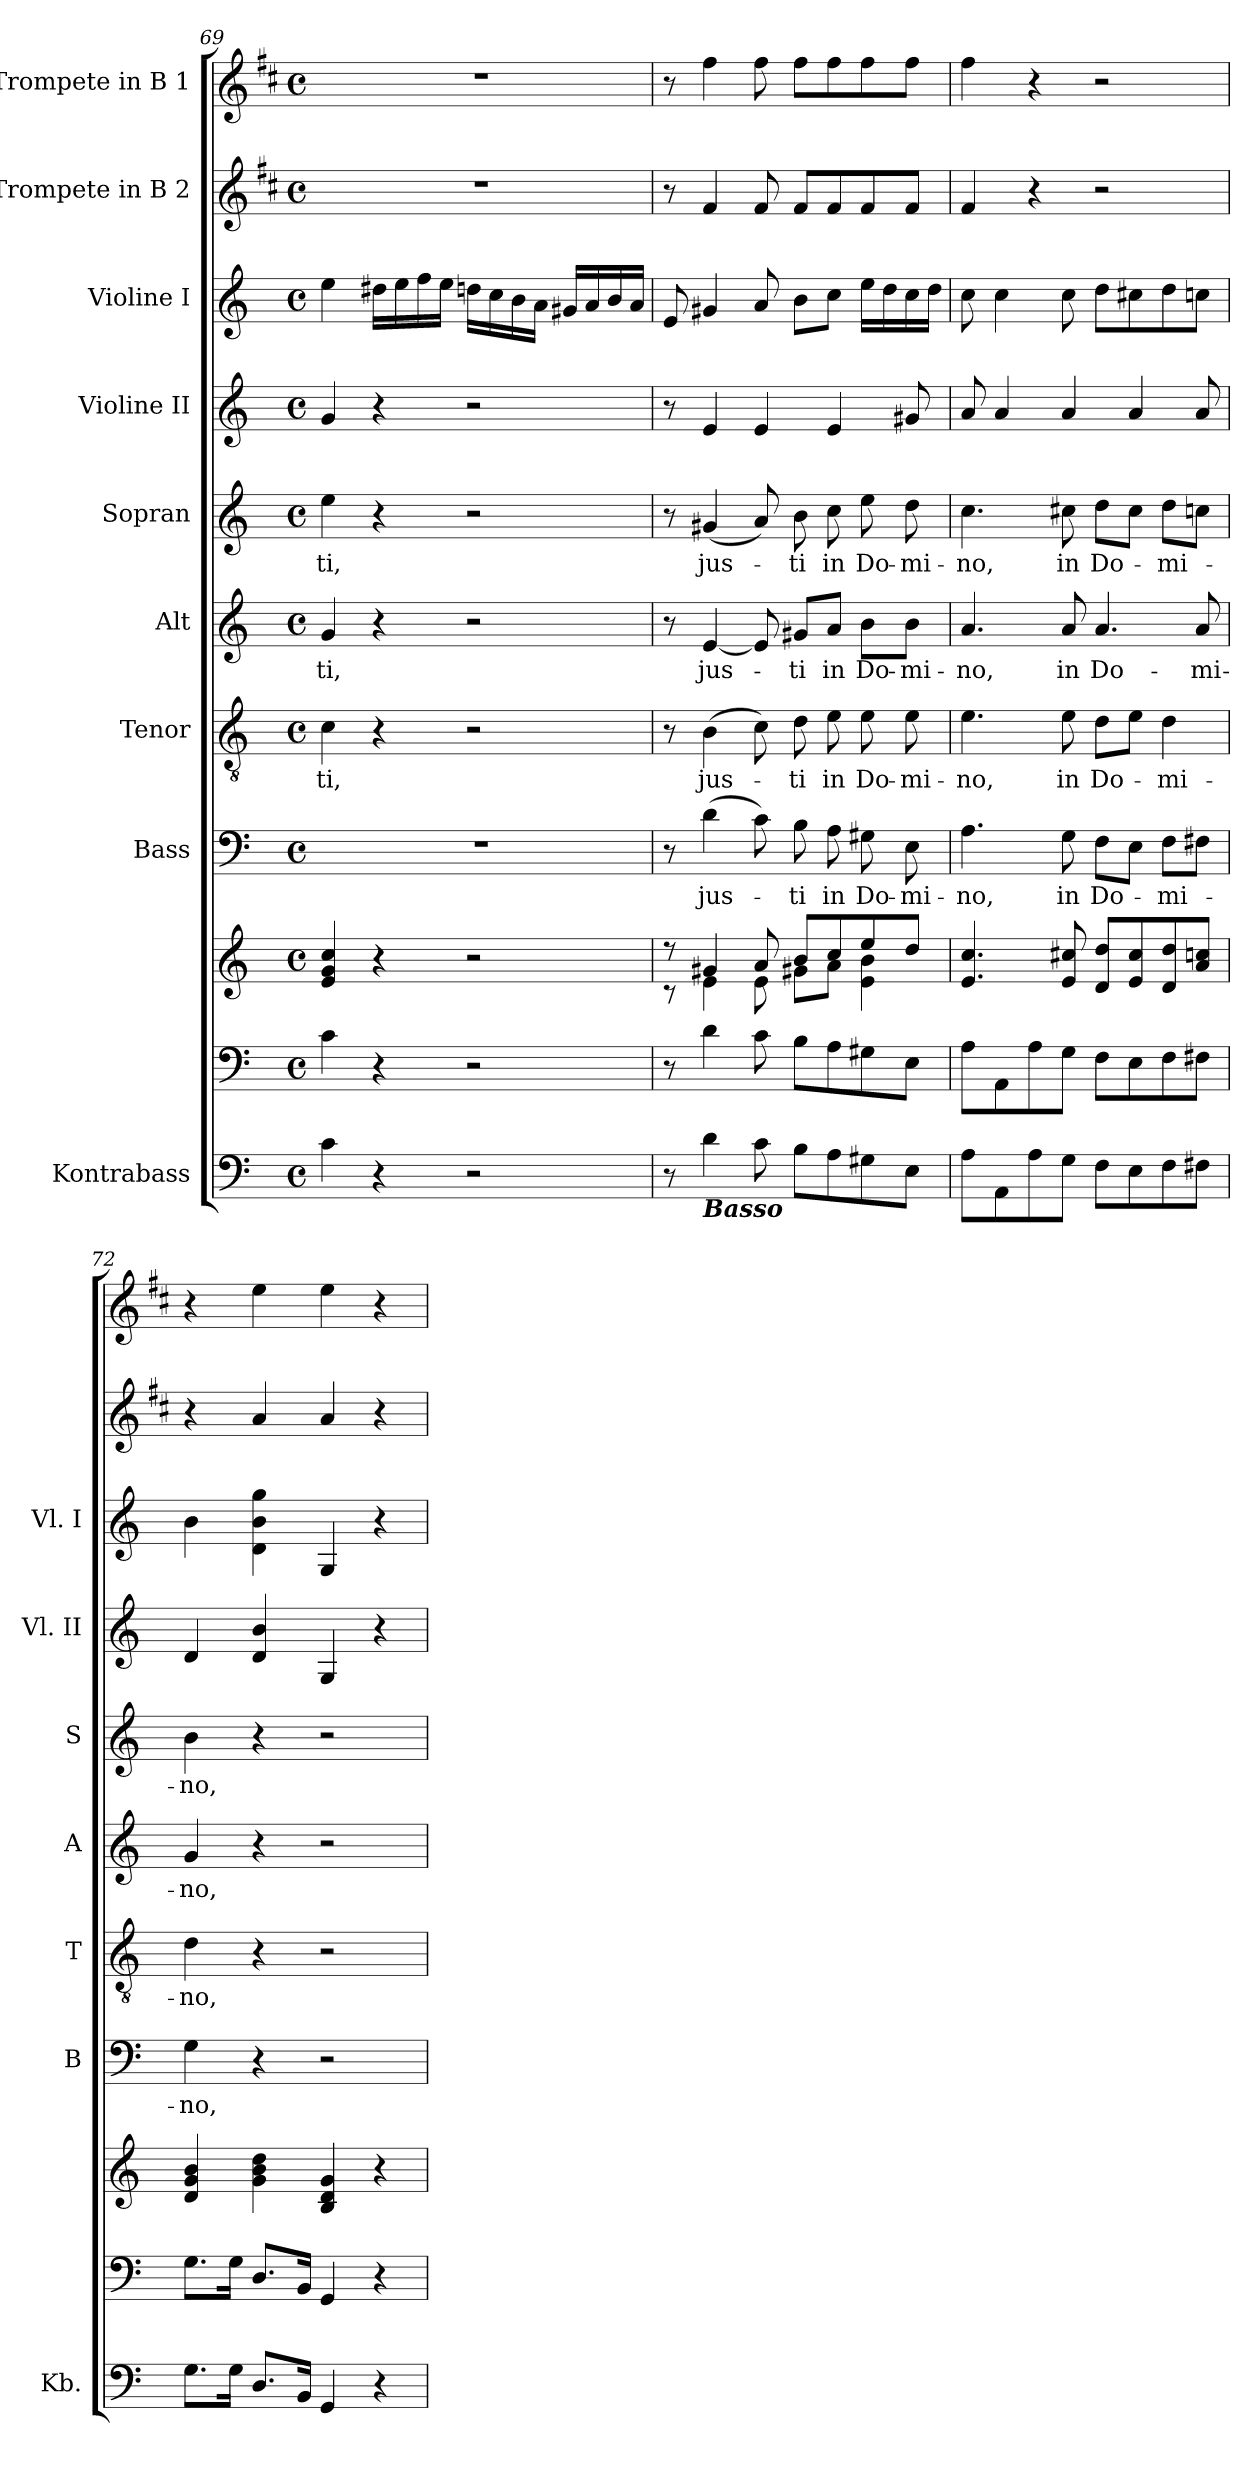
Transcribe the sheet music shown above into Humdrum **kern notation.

**kern	**kern	**kern	**kern	**text	**kern	**text	**kern	**text	**kern	**text	**kern	**kern	**kern	**kern
*part10	*part9	*part9	*part8	*part8	*part7	*part7	*part6	*part6	*part5	*part5	*part4	*part3	*part2	*part1
*staff11	*staff10	*staff9	*staff8	*staff8	*staff7	*staff7	*staff6	*staff6	*staff5	*staff5	*staff4	*staff3	*staff2	*staff1
*I"Kontrabass	*	*	*I"Bass	*	*I"Tenor	*	*I"Alt	*	*I"Sopran	*	*I"Violine II	*I"Violine I	*I"Trompete in B 2	*I"Trompete in B 1
*I'Kb.	*	*	*I'B	*	*I'T	*	*I'A	*	*I'S	*	*I'Vl. II	*I'Vl. I	*	*
*clefF4	*clefF4	*clefG2	*clefF4	*	*clefGv2	*	*clefG2	*	*clefG2	*	*clefG2	*clefG2	*clefG2	*clefG2
*ITrd7c12	*	*	*	*	*	*	*	*	*	*	*	*	*ITrd1c2	*ITrd1c2
*k[]	*k[]	*k[]	*k[]	*	*k[]	*	*k[]	*	*k[]	*	*k[]	*k[]	*k[]	*k[]
*C:	*C:	*C:	*C:	*	*C:	*	*C:	*	*C:	*	*C:	*C:	*C:	*C:
*M4/4	*M4/4	*M4/4	*M4/4	*	*M4/4	*	*M4/4	*	*M4/4	*	*M4/4	*M4/4	*M4/4	*M4/4
*met(c)	*met(c)	*met(c)	*met(c)	*	*met(c)	*	*met(c)	*	*met(c)	*	*met(c)	*met(c)	*met(c)	*met(c)
=69	=69	=69	=69	=69	=69	=69	=69	=69	=69	=69	=69	=69	=69	=69
!	!	!	!	!	!	!LO:LY:b	!	!LO:LY:b	!	!LO:LY:b	!	!	!	!
4C\	4c\	4e/ 4g/ 4cc/	1r	.	4c\	-ti,	4g/	-ti,	4ee\	-ti,	4g/	4ee\	1r	1r
4r	4r	4r	.	.	4r	.	4r	.	4r	.	4r	16dd#X\LL	.	.
.	.	.	.	.	.	.	.	.	.	.	.	16ee\	.	.
.	.	.	.	.	.	.	.	.	.	.	.	16ff\	.	.
.	.	.	.	.	.	.	.	.	.	.	.	16ee\JJ	.	.
2r	2r	2r	.	.	2r	.	2r	.	2r	.	2r	16ddn\LL	.	.
.	.	.	.	.	.	.	.	.	.	.	.	16cc\	.	.
.	.	.	.	.	.	.	.	.	.	.	.	16b\	.	.
.	.	.	.	.	.	.	.	.	.	.	.	16a\JJ	.	.
.	.	.	.	.	.	.	.	.	.	.	.	16g#X/LL	.	.
.	.	.	.	.	.	.	.	.	.	.	.	16a/	.	.
.	.	.	.	.	.	.	.	.	.	.	.	16b/	.	.
.	.	.	.	.	.	.	.	.	.	.	.	16a/JJ	.	.
=70	=70	=70	=70	=70	=70	=70	=70	=70	=70	=70	=70	=70	=70	=70
*	*	*^	*	*	*	*	*	*	*	*	*	*	*	*
8r	8r	8r	8r	8r	.	8r	.	8r	.	8r	.	8r	8e/	8r	8r
!LO:TX:b:Bi:t=Basso	!	!	!	!	!	!	!	!	!	!	!	!	!	!	!
!	!	!	!	!	!LO:LY:b	!	!LO:LY:b	!	!LO:LY:b	!	!LO:LY:b	!	!	!	!
4D\	4d\	4g#X/	4e\	(>4d\	jus-	(>4B\	jus-	[4e/	jus-	(<4g#X/	jus-	4e/	4g#X/	4e/	4ee\
8C\	8c\	8a/	8e\	8c\)	.	8c\)	.	8e/]	.	8a/)	.	4e/	8a/	8e/	8ee\
!	!	!	!	!	!LO:LY:b	!	!LO:LY:b	!	!LO:LY:b	!	!LO:LY:b	!	!	!	!
8BB\L	8B\L	8b/L	8g#X\L	8B\	-ti	8d\	-ti	8g#X/L	-ti	8b\	-ti	.	8b\L	8e/L	8ee\L
!	!	!	!	!	!LO:LY:b	!	!LO:LY:b	!	!LO:LY:b	!	!LO:LY:b	!	!	!	!
8AA\	8A\	8cc/	8a\J	8A\	in	8e\	in	8a/J	in	8cc\	in	4e/	8cc\J	8e/	8ee\
!	!	!	!	!	!LO:LY:b	!	!LO:LY:b	!	!LO:LY:b	!	!LO:LY:b	!	!	!	!
8GG#X\	8G#X\	8ee/	4e\ 4b\	8G#X\	Do-	8e\	Do-	8b\L	Do-	8ee\	Do-	.	16ee\LL	8e/	8ee\
.	.	.	.	.	.	.	.	.	.	.	.	.	16dd\	.	.
!	!	!	!	!	!LO:LY:b	!	!LO:LY:b	!	!LO:LY:b	!	!LO:LY:b	!	!	!	!
8EE\J	8E\J	8dd/J	.	8E\	-mi-	8e\	-mi-	8b\J	-mi-	8dd\	-mi-	8g#X/	16cc\	8e/J	8ee\J
.	.	.	.	.	.	.	.	.	.	.	.	.	16dd\JJ	.	.
*	*	*v	*v	*	*	*	*	*	*	*	*	*	*	*	*
!!LO:PB:g=z
=71	=71	=71	=71	=71	=71	=71	=71	=71	=71	=71	=71	=71	=71	=71
!	!	!	!	!LO:LY:b	!	!LO:LY:b	!	!LO:LY:b	!	!LO:LY:b	!	!	!	!
8AA\L	8A\L	4.e/ 4.cc/	4.A\	-no,	4.e\	-no,	4.a/	-no,	4.cc\	-no,	8a/	8cc\	4e/	4ee\
8AAA\	8AA\	.	.	.	.	.	.	.	.	.	4a/	4cc\	.	.
8AA\	8A\	.	.	.	.	.	.	.	.	.	.	.	4r	4r
!	!	!	!	!LO:LY:b	!	!LO:LY:b	!	!LO:LY:b	!	!LO:LY:b	!	!	!	!
8GG\J	8G\J	8e/ 8cc#X/	8G\	in	8e\	in	8a/	in	8cc#X\	in	4a/	8cc\	.	.
!	!	!	!	!LO:LY:b	!	!LO:LY:b	!	!LO:LY:b	!	!LO:LY:b	!	!	!	!
8FF\L	8F\L	8d/ 8dd/L	8F\L	Do-	8d\L	Do-	4.a/	Do-	8dd\L	Do-	.	8dd\L	2r	2r
8EE\	8E\	8e/ 8cc#/	8E\J	.	8e\J	.	.	.	8cc#\J	.	4a/	8cc#X\	.	.
!	!	!	!	!LO:LY:b	!	!LO:LY:b	!	!	!	!LO:LY:b	!	!	!	!
8FF\	8F\	8d/ 8dd/	8F\L	-mi-	4d\	-mi-	.	.	8dd\L	-mi-	.	8dd\	.	.
!	!	!	!	!	!	!	!	!LO:LY:b	!	!	!	!	!	!
8FF#X\J	8F#X\J	8a/ 8ccn/J	8F#X\J	.	.	.	8a/	-mi-	8ccn\J	.	8a/	8ccn\J	.	.
=72	=72	=72	=72	=72	=72	=72	=72	=72	=72	=72	=72	=72	=72	=72
!	!	!	!	!LO:LY:b	!	!LO:LY:b	!	!LO:LY:b	!	!LO:LY:b	!	!	!	!
8.GG\L	8.G\L	4d/ 4g/ 4b/	4G\	-no,	4d\	-no,	4g/	-no,	4b\	-no,	4d/	4b\	4r	4r
16GG\Jk	16G\Jk	.	.	.	.	.	.	.	.	.	.	.	.	.
8.DD/L	8.D/L	4g\ 4b\ 4dd\	4r	.	4r	.	4r	.	4r	.	4d/ 4b/	4d\ 4b\ 4gg\	4g/	4dd\
16BBB/Jk	16BB/Jk	.	.	.	.	.	.	.	.	.	.	.	.	.
4GGG/	4GG/	4B/ 4d/ 4g/	2r	.	2r	.	2r	.	2r	.	4G/	4G/	4g/	4dd\
4r	4r	4r	.	.	.	.	.	.	.	.	4r	4r	4r	4r
=	=	=	=	=	=	=	=	=	=	=	=	=	=	=
*-	*-	*-	*-	*-	*-	*-	*-	*-	*-	*-	*-	*-	*-	*-
